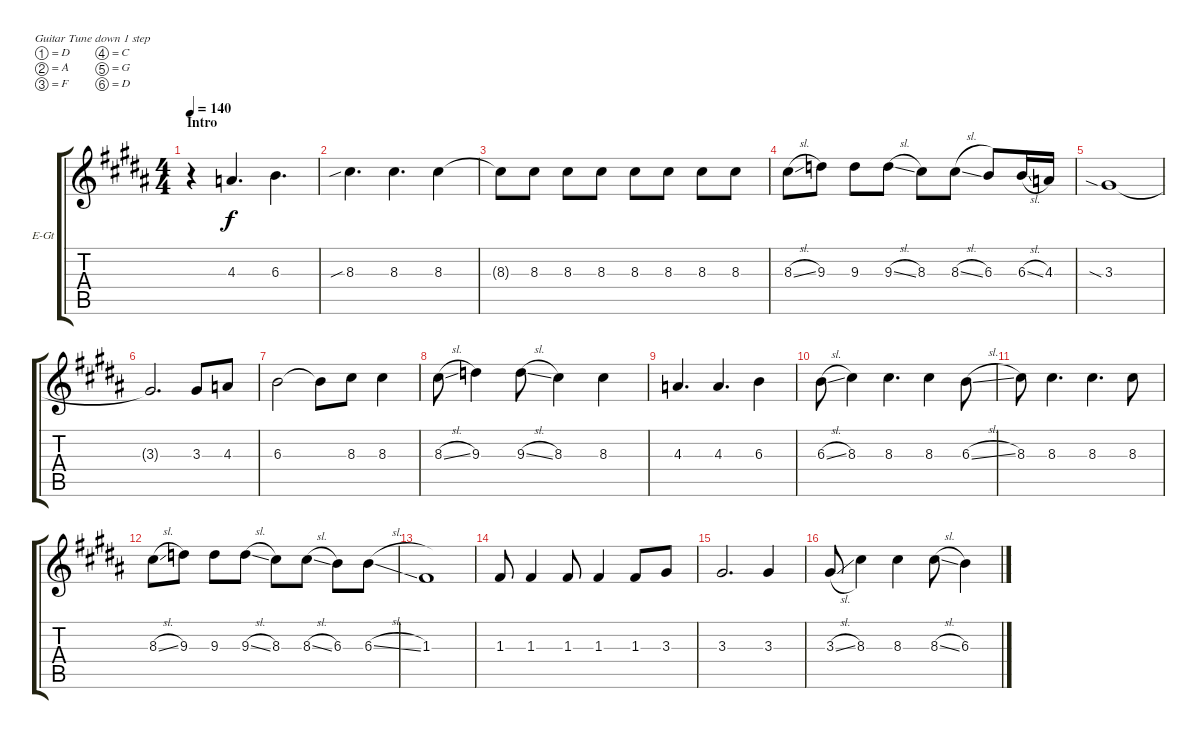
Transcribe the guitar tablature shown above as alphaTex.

\defaultSystemsLayout 4
\bracketExtendMode groupsimilarinstruments
\firstSystemTrackNameOrientation horizontal
\otherSystemsTrackNameOrientation horizontal
\track ("Lead Left" "E-Gt") {instrument distortionguitar}
\staff {score tabs}
\tuning (D4 A3 F3 C3 G2 D2)
\ts (4 4)
\section ("" "Intro")
\tempo 140
\clef g2
\scale
0.485477
\ks b
r.4{dy f instrument distortionguitar} 4.3.4{d} 6.3.4{d} |
\scale
0.257261 8.3{sib}.4{d} 8.3.4{d} 8.3.4 |
\scale
0.257261 8.3{t}.8 8.3.8 8.3.8 8.3.8 8.3.8 8.3.8 8.3.8 8.3.8 |
\scale
0.333333 8.3{sl}.8 9.3.8 9.3.8 9.3{sl}.8 8.3.8 8.3{sl}.8 6.3.8 6.3{sl}.16 4.3.16 |
\scale
0.333333 3.3{sia}.1 |
\scale
0.333333 3.3{t}.2{d} 3.3.8 4.3.8 |
\scale
0.333333 6.3.2 6.3{t}.8 8.3.8 8.3.4 |
\scale
0.333333 8.3{sl}.8 9.3.4 9.3{sl}.8 8.3.4 8.3.4 |
\scale
0.333333 4.3.4{d} 4.3.4{d} 6.3.4 |
\scale
0.333333 6.3{sl}.8 8.3.4 8.3.4{d} 8.3.4 6.3{sl}.8 |
\scale
0.333333 8.3.8 8.3.4{d} 8.3.4{d} 8.3.8 |
\scale
0.333333 8.3{sl}.8 9.3.8 9.3.8 9.3{sl}.8 8.3.8 8.3{sl}.8 6.3.8 6.3{sl}.8 |
\scale
0.333333 1.3.1 |
\scale
0.333333 1.3.8 1.3.4 1.3.8 1.3.4 1.3.8 3.3.8 |
3.3.2{d} 3.3.4 |
3.3{sl}.8 8.3.4 8.3.4 8.3{sl}.8 6.3.4
